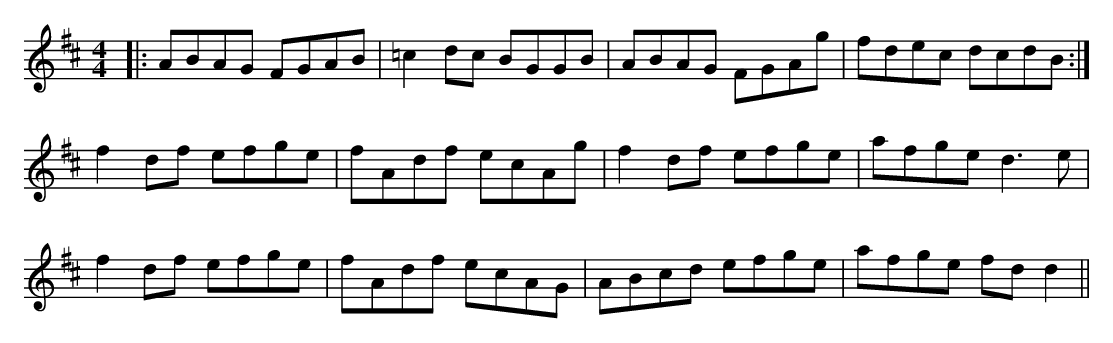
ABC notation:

X:1
M:4/4
K:D
|:ABAG FGAB|=c2 dc BGGB|ABAG FGAg|fdec dcdB:|
f2 df efge|fAdf ecAg|f2 df efge|afge d3 e|
f2 df efge|fAdf ecAG|ABcd efge|afge fd d2||
